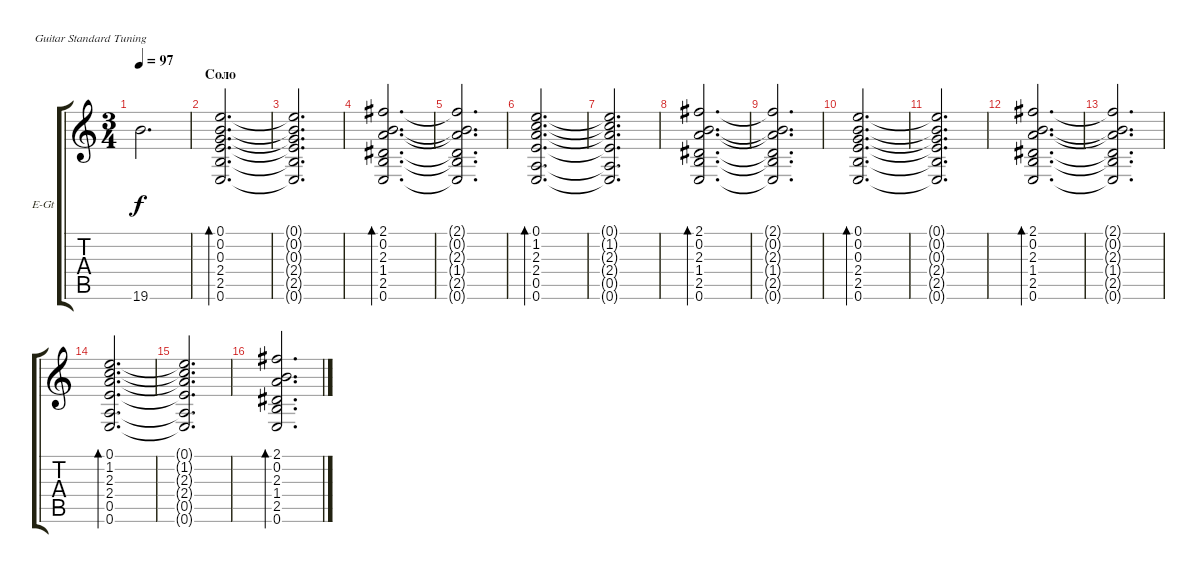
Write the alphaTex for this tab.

\defaultSystemsLayout 4
\bracketExtendMode groupsimilarinstruments
\firstSystemTrackNameOrientation horizontal
\otherSystemsTrackNameOrientation horizontal
\track ("Electric Guitar" "E-Gt") {instrument electricguitarclean}
\staff {score tabs}
\tuning (E4 B3 G3 D3 A2 E2)
\ts (3 4)
\tempo 97
\clef g2
\scale
0.333333
\ks c
19.6.2{d dy f} |
\section ("" "Соло")
\scale
0.333333 (0.6 2.5 2.4 0.3 0.2 0.1).2{d bd 67} |
\scale
0.333333 (0.6{t} 2.5{t} 2.4{t} 0.3{t} 0.2{t} 0.1{t}).2{d} |
\scale
0.333333 (0.6 2.5 1.4 2.3 0.2 2.1).2{d bd 64} |
\scale
0.333333 (0.6{t} 2.5{t} 1.4{t} 2.3{t} 0.2{t} 2.1{t}).2{d} |
\scale
0.333333 (0.6 0.5 2.4 2.3 1.2 0.1).2{d bd 61} |
\scale
0.333333 (0.6{t} 0.5{t} 2.4{t} 2.3{t} 1.2{t} 0.1{t}).2{d} |
\scale
0.333333 (0.6 2.5 1.4 2.3 0.2 2.1).2{d bd 64} |
\scale
0.333333 (0.6{t} 2.5{t} 1.4{t} 2.3{t} 0.2{t} 2.1{t}).2{d} |
\scale
0.333333 (0.6 2.5 2.4 0.3 0.2 0.1).2{d bd 67} |
\scale
0.333333 (0.6{t} 2.5{t} 2.4{t} 0.3{t} 0.2{t} 0.1{t}).2{d} |
\scale
0.333333 (0.6 2.5 1.4 2.3 0.2 2.1).2{d bd 64} |
\scale
0.333333 (0.6{t} 2.5{t} 1.4{t} 2.3{t} 0.2{t} 2.1{t}).2{d} |
\scale
0.333333 (0.6 0.5 2.4 2.3 1.2 0.1).2{d bd 61} |
\scale
0.333333 (0.6{t} 0.5{t} 2.4{t} 2.3{t} 1.2{t} 0.1{t}).2{d} |
\scale
0.333333 (0.6 2.5 1.4 2.3 0.2 2.1).2{d bd 64}
